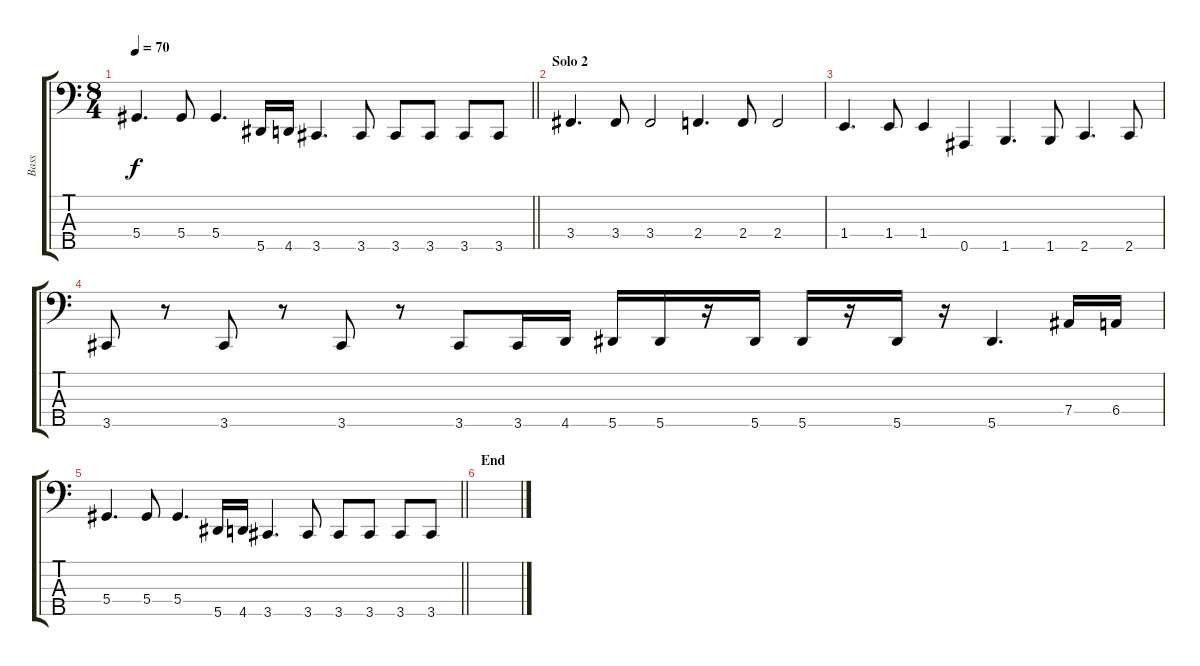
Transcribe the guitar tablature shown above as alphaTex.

\track ("Bass" "Bass") {instrument electricbassfinger}
\staff {score tabs}
\tuning (Gb2 Db2 Ab1 Eb1 Bb0) {hide}
\ts (8 4)
\tempo 70
\clef f4
\barLineRight lightlight
\ks c
5.4.4{d dy f} 5.4.8 5.4.4{d} 5.5.16 4.5.16 3.5.4{d} 3.5.8 3.5.8 3.5.8 3.5.8 3.5.8 |
\section ("" "Solo 2")
3.4.4{d} 3.4.8 3.4.2 2.4.4{d} 2.4.8 2.4.2 |
1.4.4{d} 1.4.8 1.4.4 0.5.4 1.5.4{d} 1.5.8 2.5.4{d} 2.5.8 |
3.5.8 r.8 3.5.8 r.8 3.5.8 r.8 3.5.8 3.5.16 4.5.16 5.5.16 5.5.16 r.16 5.5.16 5.5.16 r.16 5.5.16 r.16 5.5.4{d} 7.4.16 6.4.16 |
\barLineRight lightlight
5.4.4{d} 5.4.8 5.4.4{d} 5.5.16 4.5.16 3.5.4{d} 3.5.8 3.5.8 3.5.8 3.5.8 3.5.8 |
\section ("" "End")
